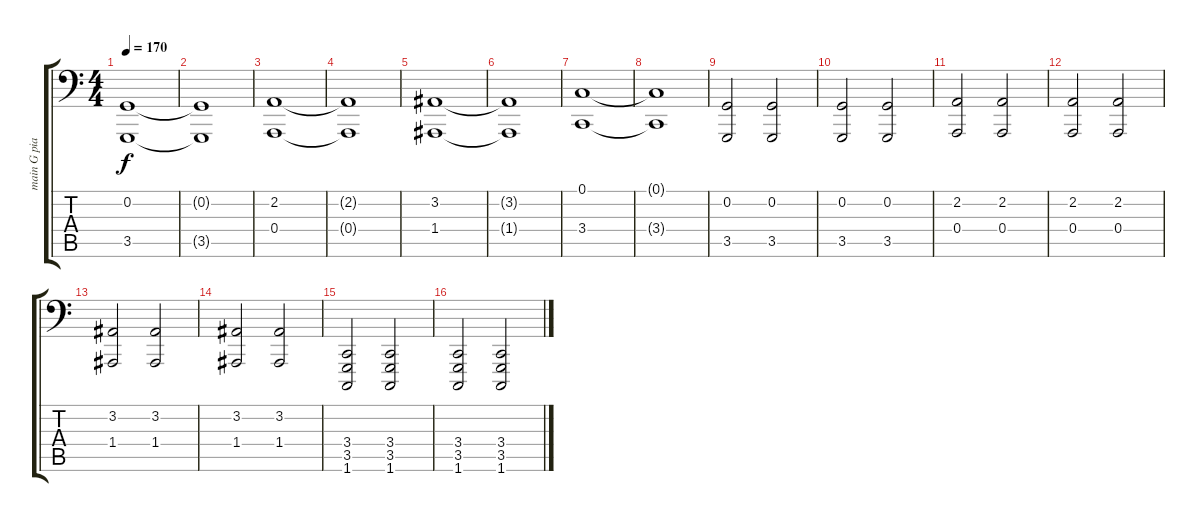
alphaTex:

\track ("main G piano" "main G pia") {instrument acousticgrandpiano}
\staff {score tabs}
\tuning (C3 G2 D2 A1 E1 B0) {hide}
\ts (4 4)
\tempo 170
\clef f4
\ks c
(0.2 3.5).1{dy f} |
(0.2{t} 3.5{t}).1 |
(2.2 0.4).1 |
(2.2{t} 0.4{t}).1 |
(3.2 1.4).1 |
(3.2{t} 1.4{t}).1 |
(0.1 3.4).1 |
(0.1{t} 3.4{t}).1 |
(0.2 3.5).2 (0.2 3.5).2 |
(0.2 3.5).2 (0.2 3.5).2 |
(2.2 0.4).2 (2.2 0.4).2 |
(2.2 0.4).2 (2.2 0.4).2 |
(3.2 1.4).2 (3.2 1.4).2 |
(3.2 1.4).2 (3.2 1.4).2 |
(3.4 3.5 1.6).2 (3.4 3.5 1.6).2 |
(3.4 3.5 1.6).2 (3.4 3.5 1.6).2
